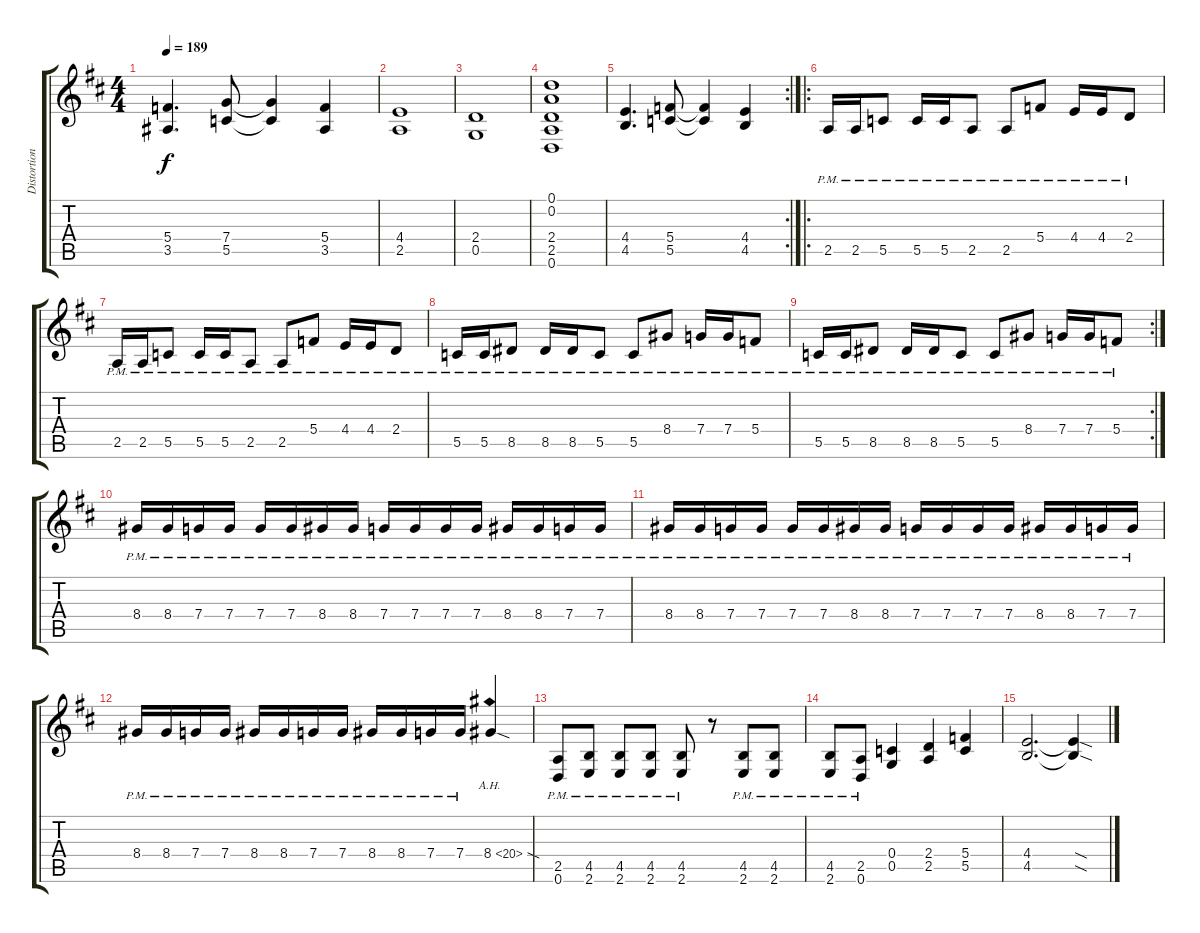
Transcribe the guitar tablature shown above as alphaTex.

\track ("Distortion Guitar" "Distortion") {instrument overdrivenguitar}
\staff {score tabs}
\tuning (D4 A3 F3 C3 G2 D2) {hide}
\ts (4 4)
\tempo 189
\clef g2
\ks d
(5.4 3.5).4{d dy f} (7.4 5.5).8 (7.4{t} 5.5{t}).4 (5.4 3.5).4 |
(4.4 2.5).1 |
(2.4 0.5).1 |
(0.1 0.2 2.4 2.5 0.6).1 |
\rc 2
(4.4 4.5).4{d} (5.4 5.5).8 (5.4{t} 5.5{t}).4 (4.4 4.5).4 |
\ro
2.5{pm}.16 2.5{pm}.16 5.5{pm}.8 5.5{pm}.16 5.5{pm}.16 2.5{pm}.8 2.5{pm}.8 5.4{pm}.8 4.4{pm}.16 4.4{pm}.16 2.4{pm}.8 |
2.5{pm}.16 2.5{pm}.16 5.5{pm}.8 5.5{pm}.16 5.5{pm}.16 2.5{pm}.8 2.5{pm}.8 5.4{pm}.8 4.4{pm}.16 4.4{pm}.16 2.4{pm}.8 |
5.5{pm}.16 5.5{pm}.16 8.5{pm}.8 8.5{pm}.16 8.5{pm}.16 5.5{pm}.8 5.5{pm}.8 8.4{pm}.8 7.4{pm}.16 7.4{pm}.16 5.4{pm}.8 |
\rc 2
5.5{pm}.16 5.5{pm}.16 8.5{pm}.8 8.5{pm}.16 8.5{pm}.16 5.5{pm}.8 5.5{pm}.8 8.4{pm}.8 7.4{pm}.16 7.4{pm}.16 5.4{pm}.8 |
8.4{pm}.16 8.4{pm}.16 7.4{pm}.16 7.4{pm}.16 7.4{pm}.16 7.4{pm}.16 8.4{pm}.16 8.4{pm}.16 7.4{pm}.16 7.4{pm}.16 7.4{pm}.16 7.4{pm}.16 8.4{pm}.16 8.4{pm}.16 7.4{pm}.16 7.4{pm}.16 |
8.4{pm}.16 8.4{pm}.16 7.4{pm}.16 7.4{pm}.16 7.4{pm}.16 7.4{pm}.16 8.4{pm}.16 8.4{pm}.16 7.4{pm}.16 7.4{pm}.16 7.4{pm}.16 7.4{pm}.16 8.4{pm}.16 8.4{pm}.16 7.4{pm}.16 7.4{pm}.16 |
8.4{pm}.16 8.4{pm}.16 7.4{pm}.16 7.4{pm}.16 8.4{pm}.16 8.4{pm}.16 7.4{pm}.16 7.4{pm}.16 8.4{pm}.16 8.4{pm}.16 7.4{pm}.16 7.4{pm}.16 8.4{ah 12 sod}.4 |
(2.5{pm} 0.6{pm}).8 (4.5{pm} 2.6{pm}).8 (4.5{pm} 2.6{pm}).8 (4.5{pm} 2.6{pm}).8 (4.5{pm} 2.6{pm}).8 r.8 (4.5{pm} 2.6{pm}).8 (4.5{pm} 2.6{pm}).8 |
(4.5{pm} 2.6{pm}).8 (2.5{pm} 0.6{pm}).8 (0.4 0.5).4 (2.4 2.5).4 (5.4 5.5).4 |
(4.4 4.5).2{d} (4.4{sod t} 4.5{sod t}).4
